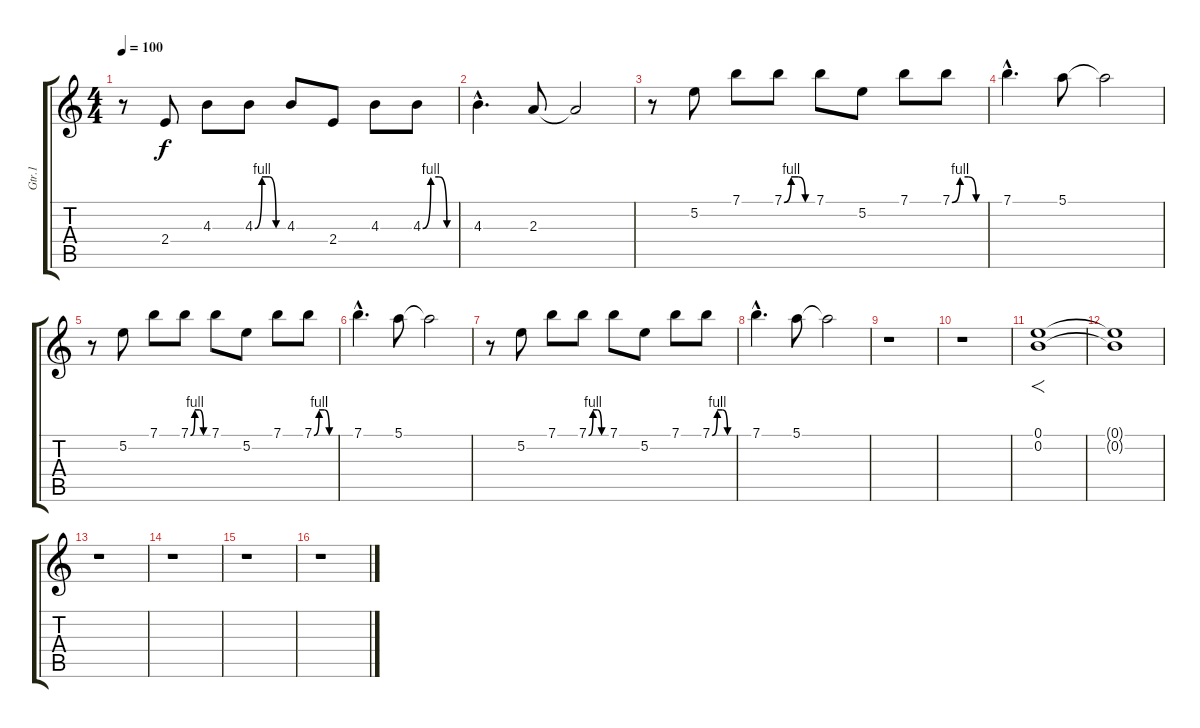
\track ("Gtr.1" "Gtr.1") {instrument distortionguitar}
\staff {score tabs}
\tuning (E4 B3 G3 D3 A2 E2) {hide}
\ts (4 4)
\tempo 100
\clef g2
\ks c
r.8{dy f instrument distortionguitar} 2.4.8 4.3.8 4.3{be (custom 0 0 15 4 30 4 45 0 60 0)}.8 4.3.8 2.4.8 4.3.8 4.3{be (custom 0 0 15 4 30 4 45 0 60 0)}.8 |
4.3{hac}.4{d} 2.3.8 2.3{t}.2 |
r.8 5.2.8 7.1.8 7.1{be (custom 0 0 15 4 30 4 45 0 60 0)}.8 7.1.8 5.2.8 7.1.8 7.1{be (custom 0 0 15 4 30 4 45 0 60 0)}.8 |
7.1{hac}.4{d} 5.1.8 5.1{t}.2 |
r.8 5.2.8 7.1.8 7.1{be (custom 0 0 15 4 30 4 45 0 60 0)}.8 7.1.8 5.2.8 7.1.8 7.1{be (custom 0 0 15 4 30 4 45 0 60 0)}.8 |
7.1{hac}.4{d} 5.1.8 5.1{t}.2 |
r.8 5.2.8 7.1.8 7.1{be (custom 0 0 15 4 30 4 45 0 60 0)}.8 7.1.8 5.2.8 7.1.8 7.1{be (custom 0 0 15 4 30 4 45 0 60 0)}.8 |
7.1{hac}.4{d} 5.1.8 5.1{t}.2 |
r.1 |
r.1 |
(0.1 0.2).1{f} |
(0.1{t} 0.2{t}).1 |
r.1 |
r.1 |
r.1 |
r.1
